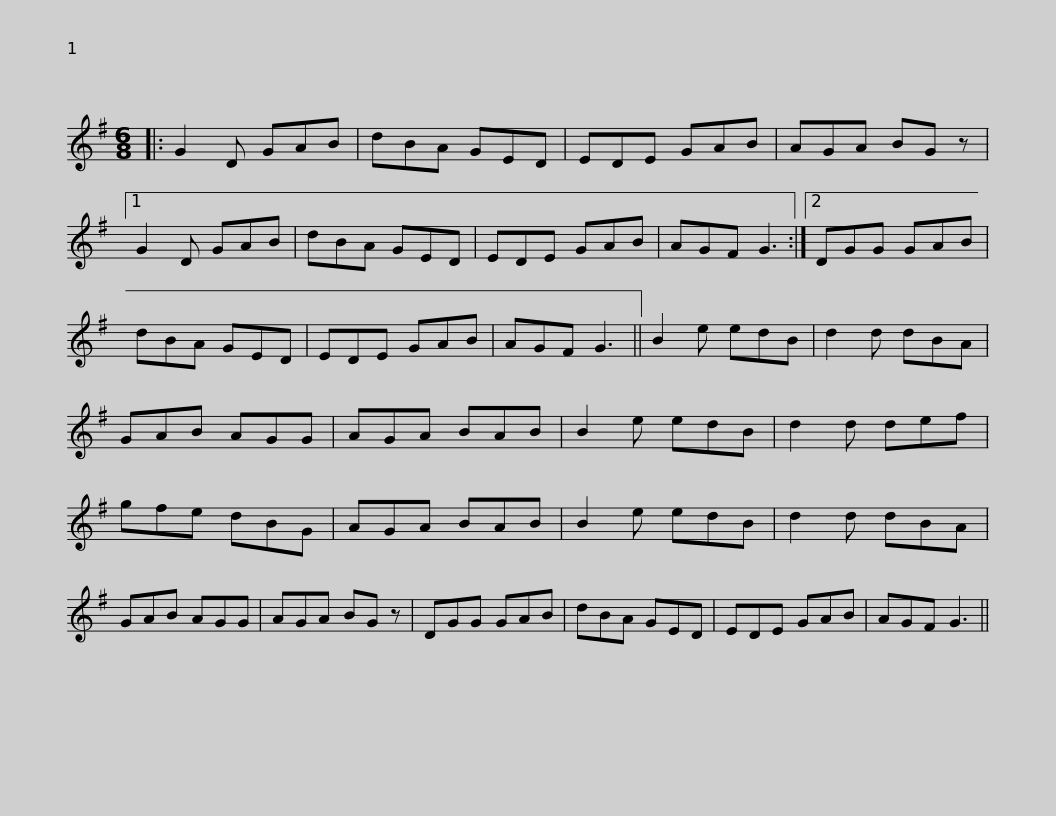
X:1
L:1/8
M:6/8
I:linebreak $
K:G
V:1 treble
V:1
|: G2 D GAB | dBA GED | EDE GAB | AGA BG z |1 G2 D GAB | %5
 dBA GED | EDE GAB |$ AGF G3 :|2 DGG GAB | dBA GED | %10
 EDE GAB | AGF G3 || B2 e edB | d2 d dBA | GAB AGG |$ %15
 AGA BAB | B2 e edB | d2 d def | gfe dBG | AGA BAB | %20
 B2 e edB | d2 d dBA | GAB AGG |$ AGA BG z | DGG GAB | %25
 dBA GED | EDE GAB | AGF G3 || %28
